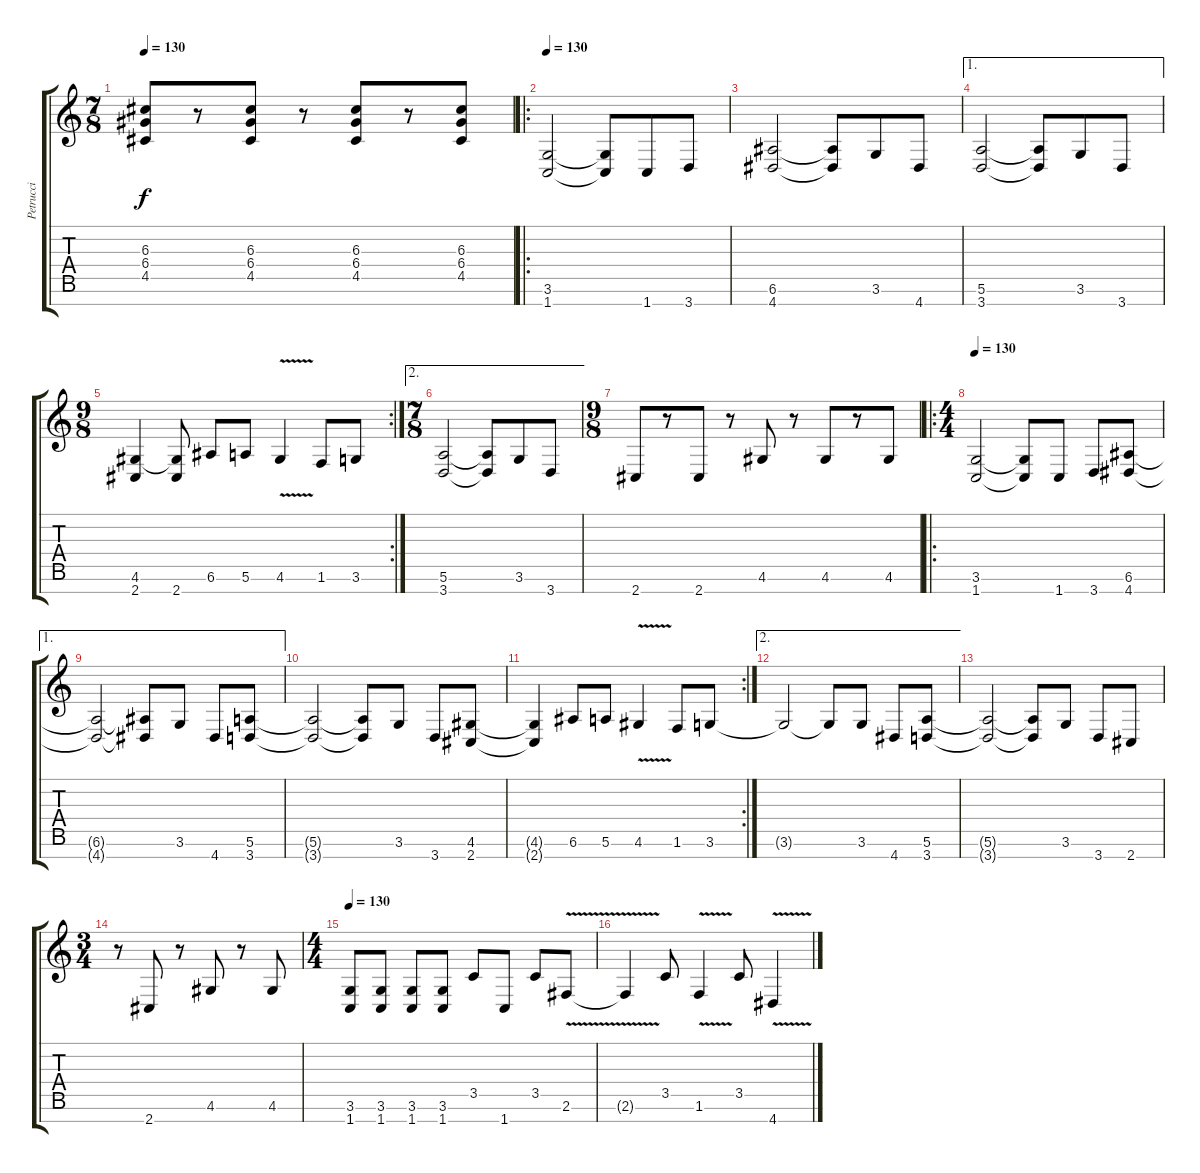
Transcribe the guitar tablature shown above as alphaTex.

\track ("Petrucci" "Petrucci") {instrument distortionguitar}
\staff {score tabs}
\tuning (E4 B3 G3 D3 A2 E2 B1) {hide}
\ts (7 8)
\tempo 130
\clef g2
\ks c
(6.3 6.4 4.5).8{dy f} r.8 (6.3 6.4 4.5).8 r.8 (6.3 6.4 4.5).8 r.8 (6.3 6.4 4.5).8 |
\ro
\tempo 130
(3.6 1.7).2{volume 16 balance 8} (3.6{t} 1.7{t}).8 1.7.8 3.7.8 |
(6.6 4.7).2 (6.6{t} 4.7{t}).8 3.6.8 4.7.8 |
\ae 1
(5.6 3.7).2 (5.6{t} 3.7{t}).8 3.6.8 3.7.8 |
\rc 2
\ts (9 8)
(4.6 2.7).4 (4.6{t} 2.7).8 6.6.8 5.6.8 4.6{v}.4 1.6.8 3.6.8 |
\ae 2
\ts (7 8)
(5.6 3.7).2 (5.6{t} 3.7{t}).8 3.6.8 3.7.8 |
\ts (9 8)
2.7.8 r.8 2.7.8 r.8 4.6.8 r.8 4.6.8 r.8 4.6.8 |
\ro
\ts (4 4)
\tempo 130
(3.6 1.7).2{volume 16 balance 8} (3.6{t} 1.7{t}).8 1.7.8 3.7.8 (6.6 4.7).8 |
\ae 1
(6.6{t} 4.7{t}).2 (6.6{t} 4.7{t}).8 3.6.8 4.7.8 (5.6 3.7).8 |
(5.6{t} 3.7{t}).2 (5.6{t} 3.7{t}).8 3.6.8 3.7.8 (4.6 2.7).8 |
\rc 2
(4.6{t} 2.7{t}).4 6.6.8 5.6.8 4.6{v}.4 1.6.8 3.6.8 |
\ae 2
3.6{t}.2 3.6{t}.8 3.6.8 4.7.8 (5.6 3.7).8 |
(5.6{t} 3.7{t}).2 (5.6{t} 3.7{t}).8 3.6.8 3.7.8 2.7.8 |
\ts (3 4)
r.8 2.7.8 r.8 4.6.8 r.8 4.6.8 |
\ts (4 4)
\tempo 130
(3.6 1.7).8 (3.6 1.7).8 (3.6 1.7).8 (3.6 1.7).8 3.5.8 1.7.8 3.5.8 2.6{v}.8 |
2.6{t}.4 3.5.8 1.6{v}.4 3.5.8 4.7{v}.4
